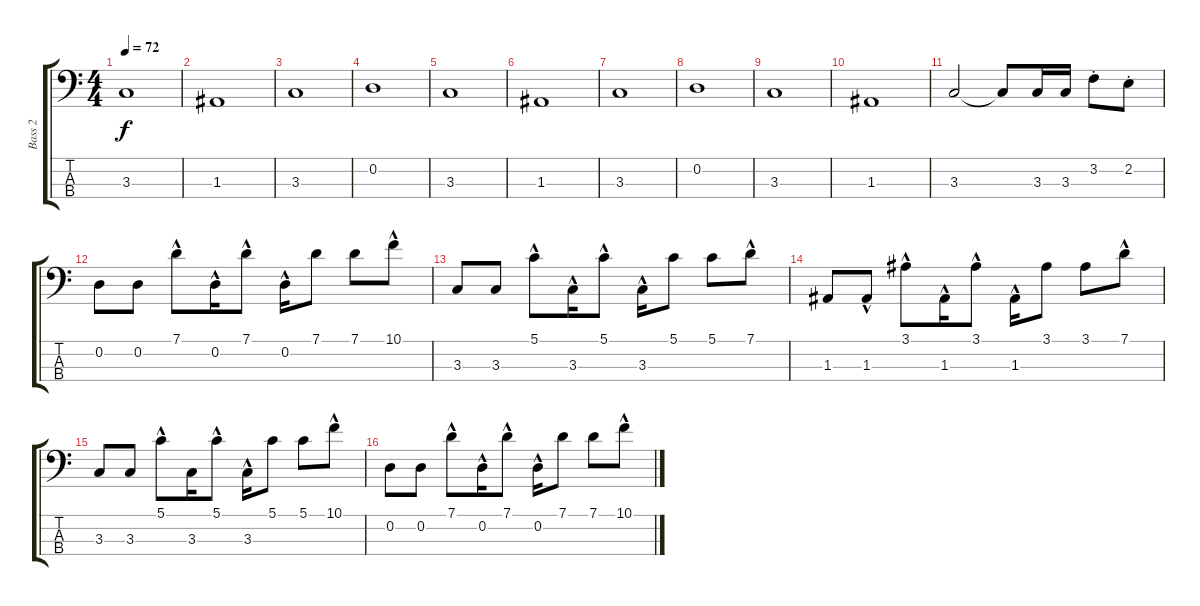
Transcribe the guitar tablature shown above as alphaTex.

\track ("Bass 2" "Bass 2") {instrument electricbassfinger}
\staff {score tabs}
\tuning (G2 D2 A1 E1) {hide}
\ts (4 4)
\tempo 72
\clef f4
\ks c
3.3.1{dy f} |
1.3.1 |
3.3.1 |
0.2.1 |
3.3.1 |
1.3.1 |
3.3.1 |
0.2.1 |
3.3.1 |
1.3.1 |
3.3.2 3.3{t}.8 3.3.16 3.3.16 3.2{st}.8 2.2{st}.8 |
0.2.8 0.2.8 7.1{hac}.8 0.2{hac}.16 7.1{hac}.8 0.2{hac}.16 7.1.8 7.1.8 10.1{hac}.8 |
3.3.8 3.3.8 5.1{hac}.8 3.3{hac}.16 5.1{hac}.8 3.3{hac}.16 5.1.8 5.1.8 7.1{hac}.8 |
1.3.8 1.3{hac}.8 3.1{hac}.8 1.3{hac}.16 3.1{hac}.8 1.3{hac}.16 3.1.8 3.1.8 7.1{hac}.8 |
3.3.8 3.3.8 5.1{hac}.8 3.3.16 5.1{hac}.8 3.3{hac}.16 5.1.8 5.1.8 10.1{hac}.8 |
0.2.8 0.2.8 7.1{hac}.8 0.2{hac}.16 7.1{hac}.8 0.2{hac}.16 7.1.8 7.1.8 10.1{hac}.8
